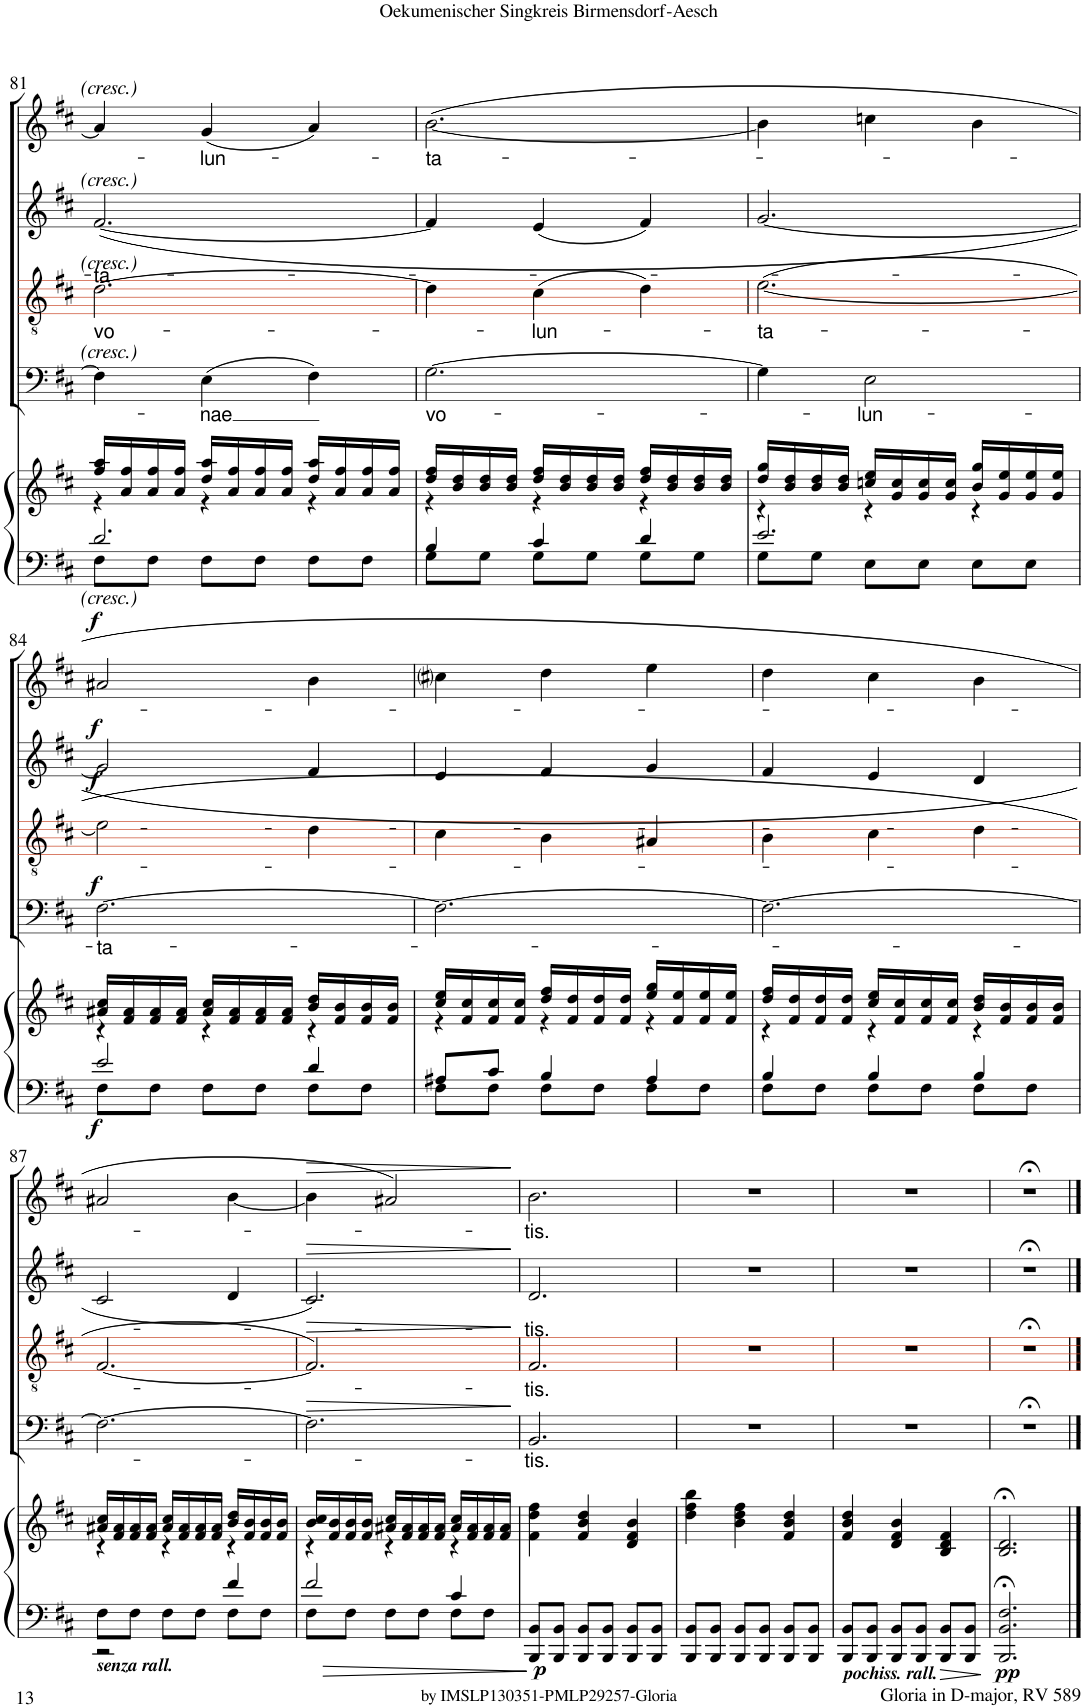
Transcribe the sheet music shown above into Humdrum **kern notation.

**kern	**kern	**dynam	**kern	**text	**dynam	**kern	**text	**dynam	**kern	**text	**dynam	**kern	**text	**dynam
*part5	*part5	*part5	*part4	*part4	*part4	*part3	*part3	*part3	*part2	*part2	*part2	*part1	*part1	*part1
*staff6	*staff5	*staff5/6	*staff4	*staff4	*staff4	*staff3	*staff3	*staff3	*staff2	*staff2	*staff2	*staff1	*staff1	*staff1
*I"Accomp.	*	*	*I"Basso	*	*	*I"Tenore	*	*	*I"Alto	*	*	*I"Soprano	*	*
!!LO:PB:g=z
*clefF4	*clefG2	*	*clefF4	*	*	*clefGv2	*	*	*clefG2	*	*	*clefG2	*	*
*k[f#c#]	*k[f#c#]	*	*k[f#c#]	*	*	*k[f#c#]	*	*	*k[f#c#]	*	*	*k[f#c#]	*	*
*M3/4	*M3/4	*	*M3/4	*	*	*M3/4	*	*	*M3/4	*	*	*M3/4	*	*
=81	=81	=81	=81	=81	=81	=81	=81	=81	=81	=81	=81	=81	=81	=81
*^	*^	*	*	*	*	*	*	*	*	*	*	*	*	*
!	!	!	!	!	!	!	!	!	!LO:LY:b	!	!	!LO:LY:b	!	!	!	!
8F#\L	2.d/	16ff#/ 16aa/LL	4r	.	4F#\]	.	.	[2.d\	vo-	.	([<2.f#/	-ta-	.	4a/]	.	.
.	.	16a/ 16ff#/	.	.	.	.	.	.	.	.	.	.	.	.	.	.
8F#\J	.	16a/ 16ff#/	.	.	.	.	.	.	.	.	.	.	.	.	.	.
.	.	16a/ 16ff#/JJ	.	.	.	.	.	.	.	.	.	.	.	.	.	.
!	!	!	!	!	!	!LO:LY:b	!	!	!	!	!	!	!	!	!LO:LY:b	!
8F#\L	.	16dd/ 16aa/LL	4r	.	(4E\	-nae	.	.	.	.	.	.	.	(4g/	-lun-	.
.	.	16a/ 16ff#/	.	.	.	.	.	.	.	.	.	.	.	.	.	.
8F#\J	.	16a/ 16ff#/	.	.	.	.	.	.	.	.	.	.	.	.	.	.
.	.	16a/ 16ff#/JJ	.	.	.	.	.	.	.	.	.	.	.	.	.	.
8F#\L	.	16dd/ 16aa/LL	4r	.	4F#\)	.	.	.	.	.	.	.	.	4a/)	.	.
.	.	16a/ 16ff#/	.	.	.	.	.	.	.	.	.	.	.	.	.	.
8F#\J	.	16a/ 16ff#/	.	.	.	.	.	.	.	.	.	.	.	.	.	.
.	.	16a/ 16ff#/JJ	.	.	.	.	.	.	.	.	.	.	.	.	.	.
=82	=82	=82	=82	=82	=82	=82	=82	=82	=82	=82	=82	=82	=82	=82	=82	=82
!	!	!	!	!	!	!LO:LY:b	!	!	!	!	!	!	!	!	!LO:LY:b	!
8G\L	4B/	16dd/ 16ff#/LL	4r	.	[2.G\	vo-	.	4d\]	.	.	4f#/]	.	.	([<2.b\	ta-	.
.	.	16b/ 16dd/	.	.	.	.	.	.	.	.	.	.	.	.	.	.
8G\J	.	16b/ 16dd/	.	.	.	.	.	.	.	.	.	.	.	.	.	.
.	.	16b/ 16dd/JJ	.	.	.	.	.	.	.	.	.	.	.	.	.	.
!	!	!	!	!	!	!	!	!	!LO:LY:b	!	!	!	!	!	!	!
8G\L	4c#/	16dd/ 16ff#/LL	4r	.	.	.	.	(4c#\	-lun-	.	(4e/	.	.	.	.	.
.	.	16b/ 16dd/	.	.	.	.	.	.	.	.	.	.	.	.	.	.
8G\J	.	16b/ 16dd/	.	.	.	.	.	.	.	.	.	.	.	.	.	.
.	.	16b/ 16dd/JJ	.	.	.	.	.	.	.	.	.	.	.	.	.	.
8G\L	4d/	16dd/ 16ff#/LL	4r	.	.	.	.	4d\)	.	.	4f#/)	.	.	.	.	.
.	.	16b/ 16dd/	.	.	.	.	.	.	.	.	.	.	.	.	.	.
8G\J	.	16b/ 16dd/	.	.	.	.	.	.	.	.	.	.	.	.	.	.
.	.	16b/ 16dd/JJ	.	.	.	.	.	.	.	.	.	.	.	.	.	.
=83	=83	=83	=83	=83	=83	=83	=83	=83	=83	=83	=83	=83	=83	=83	=83	=83
!	!	!	!	!	!	!	!	!	!LO:LY:b	!	!	!	!	!	!	!
8G\L	2.e/	16dd/ 16gg/LL	4r	.	4G\]	.	.	([<2.e\	-ta-	.	[<2.g/	.	.	4b\]	.	.
.	.	16b/ 16dd/	.	.	.	.	.	.	.	.	.	.	.	.	.	.
8G\J	.	16b/ 16dd/	.	.	.	.	.	.	.	.	.	.	.	.	.	.
.	.	16b/ 16dd/JJ	.	.	.	.	.	.	.	.	.	.	.	.	.	.
!	!	!	!	!	!	!LO:LY:b	!	!	!	!	!	!	!	!	!	!
8E\L	.	16ccn/ 16ee/LL	4r	.	2E\	-lun-	.	.	.	.	.	.	.	4ccn\	.	.
.	.	16g/ 16cc/	.	.	.	.	.	.	.	.	.	.	.	.	.	.
8E\J	.	16g/ 16cc/	.	.	.	.	.	.	.	.	.	.	.	.	.	.
.	.	16g/ 16cc/JJ	.	.	.	.	.	.	.	.	.	.	.	.	.	.
8E\L	.	16b/ 16gg/LL	4r	.	.	.	.	.	.	.	.	.	.	4b\	.	.
.	.	16g/ 16ee/	.	.	.	.	.	.	.	.	.	.	.	.	.	.
8E\J	.	16g/ 16ee/	.	.	.	.	.	.	.	.	.	.	.	.	.	.
.	.	16g/ 16ee/JJ	.	.	.	.	.	.	.	.	.	.	.	.	.	.
!!LO:LB:g=z
=84	=84	=84	=84	=84	=84	=84	=84	=84	=84	=84	=84	=84	=84	=84	=84	=84
!	!	!	!	!LO:DY:b=2	!	!LO:LY:b	!LO:DY:a	!	!	!LO:DY:a	!	!	!LO:DY:a	!	!	!LO:DY:a
8F#\L	2e/	16a#X/ 16cc#/LL	4r	f	[2.F#\	-ta-	f	2e\]	.	f	2g/]	.	f	2a#X/	.	f
.	.	16f#/ 16a#/	.	.	.	.	.	.	.	.	.	.	.	.	.	.
8F#\J	.	16f#/ 16a#/	.	.	.	.	.	.	.	.	.	.	.	.	.	.
.	.	16f#/ 16a#/JJ	.	.	.	.	.	.	.	.	.	.	.	.	.	.
8F#\L	.	16a#/ 16cc#/LL	4r	.	.	.	.	.	.	.	.	.	.	.	.	.
.	.	16f#/ 16a#/	.	.	.	.	.	.	.	.	.	.	.	.	.	.
8F#\J	.	16f#/ 16a#/	.	.	.	.	.	.	.	.	.	.	.	.	.	.
.	.	16f#/ 16a#/JJ	.	.	.	.	.	.	.	.	.	.	.	.	.	.
8F#\L	4d/	16b/ 16dd/LL	4r	.	.	.	.	4d\	.	.	4f#/	.	.	4b\	.	.
.	.	16f#/ 16b/	.	.	.	.	.	.	.	.	.	.	.	.	.	.
8F#\J	.	16f#/ 16b/	.	.	.	.	.	.	.	.	.	.	.	.	.	.
.	.	16f#/ 16b/JJ	.	.	.	.	.	.	.	.	.	.	.	.	.	.
=85	=85	=85	=85	=85	=85	=85	=85	=85	=85	=85	=85	=85	=85	=85	=85	=85
8F#\L	8A#X/L	16cc#/ 16ee/LL	4r	.	2.F#\_	.	.	4c#\	.	.	4e/	.	.	4cc#i\	.	.
.	.	16f#/ 16cc#/	.	.	.	.	.	.	.	.	.	.	.	.	.	.
8F#\J	8c#/J	16f#/ 16cc#/	.	.	.	.	.	.	.	.	.	.	.	.	.	.
.	.	16f#/ 16cc#/JJ	.	.	.	.	.	.	.	.	.	.	.	.	.	.
8F#\L	4B/	16dd/ 16ff#/LL	4r	.	.	.	.	4B\	.	.	4f#/	.	.	4dd\	.	.
.	.	16f#/ 16dd/	.	.	.	.	.	.	.	.	.	.	.	.	.	.
8F#\J	.	16f#/ 16dd/	.	.	.	.	.	.	.	.	.	.	.	.	.	.
.	.	16f#/ 16dd/JJ	.	.	.	.	.	.	.	.	.	.	.	.	.	.
8F#\L	4A#/	16ee/ 16gg/LL	4r	.	.	.	.	4A#X/	.	.	4g/	.	.	4ee\	.	.
.	.	16f#/ 16ee/	.	.	.	.	.	.	.	.	.	.	.	.	.	.
8F#\J	.	16f#/ 16ee/	.	.	.	.	.	.	.	.	.	.	.	.	.	.
.	.	16f#/ 16ee/JJ	.	.	.	.	.	.	.	.	.	.	.	.	.	.
=86	=86	=86	=86	=86	=86	=86	=86	=86	=86	=86	=86	=86	=86	=86	=86	=86
8F#\L	4B/	16dd/ 16ff#/LL	4r	.	2.F#\_	.	.	4B\	.	.	4f#/	.	.	4dd\	.	.
.	.	16f#/ 16dd/	.	.	.	.	.	.	.	.	.	.	.	.	.	.
8F#\J	.	16f#/ 16dd/	.	.	.	.	.	.	.	.	.	.	.	.	.	.
.	.	16f#/ 16dd/JJ	.	.	.	.	.	.	.	.	.	.	.	.	.	.
8F#\L	4B/	16cc#/ 16ee/LL	4r	.	.	.	.	4c#\	.	.	4e/	.	.	4cc#\	.	.
.	.	16f#/ 16cc#/	.	.	.	.	.	.	.	.	.	.	.	.	.	.
8F#\J	.	16f#/ 16cc#/	.	.	.	.	.	.	.	.	.	.	.	.	.	.
.	.	16f#/ 16cc#/JJ	.	.	.	.	.	.	.	.	.	.	.	.	.	.
8F#\L	4B/	16b/ 16dd/LL	4r	.	.	.	.	4d\	.	.	4d/	.	.	4b\	.	.
.	.	16f#/ 16b/	.	.	.	.	.	.	.	.	.	.	.	.	.	.
8F#\J	.	16f#/ 16b/	.	.	.	.	.	.	.	.	.	.	.	.	.	.
.	.	16f#/ 16b/JJ	.	.	.	.	.	.	.	.	.	.	.	.	.	.
!!LO:LB:g=z
=87	=87	=87	=87	=87	=87	=87	=87	=87	=87	=87	=87	=87	=87	=87	=87	=87
!LO:TX:b:Bi:t=senza rall.	!	!	!	!	!	!	!	!	!	!	!	!	!	!	!	!
8F#\L	2r	16a#X/ 16cc#/LL	4r	.	2.F#\_	.	.	[<2.F#/	.	.	2c#/	.	.	2a#X/	.	.
.	.	16f#/ 16a#/	.	.	.	.	.	.	.	.	.	.	.	.	.	.
8F#\J	.	16f#/ 16a#/	.	.	.	.	.	.	.	.	.	.	.	.	.	.
.	.	16f#/ 16a#/JJ	.	.	.	.	.	.	.	.	.	.	.	.	.	.
8F#\L	.	16a#/ 16cc#/LL	4r	.	.	.	.	.	.	.	.	.	.	.	.	.
.	.	16f#/ 16a#/	.	.	.	.	.	.	.	.	.	.	.	.	.	.
8F#\J	.	16f#/ 16a#/	.	.	.	.	.	.	.	.	.	.	.	.	.	.
.	.	16f#/ 16a#/JJ	.	.	.	.	.	.	.	.	.	.	.	.	.	.
8F#\L	4f#/	16b/ 16dd/LL	4r	.	.	.	.	.	.	.	4d/	.	.	[<4b\	.	.
.	.	16f#/ 16b/	.	.	.	.	.	.	.	.	.	.	.	.	.	.
8F#\J	.	16f#/ 16b/	.	.	.	.	.	.	.	.	.	.	.	.	.	.
.	.	16f#/ 16b/JJ	.	.	.	.	.	.	.	.	.	.	.	.	.	.
=88	=88	=88	=88	=88	=88	=88	=88	=88	=88	=88	=88	=88	=88	=88	=88	=88
!	!	!	!	!	!	!	!LO:HP:b	!	!	!LO:HP:b	!	!	!LO:HP:b	!	!	!LO:HP:b
8F#\L	2f#/	16b/ 16cc#/LL	4r	.	2.F#\]	.	>	2.F#/])	.	>	2.c#/)	.	>	4b\]	.	>
.	.	16f#/ 16b/	.	.	.	.	.	.	.	.	.	.	.	.	.	.
8F#\J	.	16f#/ 16b/	.	.	.	.	.	.	.	.	.	.	.	.	.	.
.	.	16f#/ 16b/JJ	.	.	.	.	.	.	.	.	.	.	.	.	.	.
8F#\L	.	16a#X/ 16cc#/LL	4r	.	.	.	.	.	.	.	.	.	.	2a#X/)	.	.
.	.	16f#/ 16a#/	.	.	.	.	.	.	.	.	.	.	.	.	.	.
8F#\J	.	16f#/ 16a#/	.	.	.	.	.	.	.	.	.	.	.	.	.	.
.	.	16f#/ 16a#/JJ	.	.	.	.	.	.	.	.	.	.	.	.	.	.
8F#\L	4c#/	16a#/ 16cc#/LL	4r	.	.	.	.	.	.	.	.	.	.	.	.	.
.	.	16f#/ 16a#/	.	.	.	.	.	.	.	.	.	.	.	.	.	.
8F#\J	.	16f#/ 16a#/	.	.	.	.	.	.	.	.	.	.	.	.	.	.
.	.	16f#/ 16a#/JJ	.	.	.	.	.	.	.	.	.	.	.	.	.	.
*v	*v	*	*	*	*	*	*	*	*	*	*	*	*	*	*	*
*	*v	*v	*	*	*	*	*	*	*	*	*	*	*	*	*
.	.	.	.	.	]	.	.	]	.	.	]	.	.	]
=89	=89	=89	=89	=89	=89	=89	=89	=89	=89	=89	=89	=89	=89	=89
!	!	!LO:DY:b=2	!	!LO:LY:b	!	!	!LO:LY:b	!	!	!LO:LY:b	!	!	!LO:LY:b	!
8BBB/ 8BB/L	4f#\ 4dd\ 4ff#\	p	2.BB/	-tis.	.	2.F#/	tis.	.	2.d/	tis.	.	2.b\	tis.	.
8BBB/ 8BB/J	.	.	.	.	.	.	.	.	.	.	.	.	.	.
8BBB/ 8BB/L	4f#/ 4b/ 4dd/	.	.	.	.	.	.	.	.	.	.	.	.	.
8BBB/ 8BB/J	.	.	.	.	.	.	.	.	.	.	.	.	.	.
8BBB/ 8BB/L	4d/ 4f#/ 4b/	.	.	.	.	.	.	.	.	.	.	.	.	.
8BBB/ 8BB/J	.	.	.	.	.	.	.	.	.	.	.	.	.	.
=90	=90	=90	=90	=90	=90	=90	=90	=90	=90	=90	=90	=90	=90	=90
8BBB/ 8BB/L	4dd\ 4ff#\ 4bb\	.	2.r	.	.	2.r	.	.	2.r	.	.	2.r	.	.
8BBB/ 8BB/J	.	.	.	.	.	.	.	.	.	.	.	.	.	.
8BBB/ 8BB/L	4b\ 4dd\ 4ff#\	.	.	.	.	.	.	.	.	.	.	.	.	.
8BBB/ 8BB/J	.	.	.	.	.	.	.	.	.	.	.	.	.	.
8BBB/ 8BB/L	4f#/ 4b/ 4dd/	.	.	.	.	.	.	.	.	.	.	.	.	.
8BBB/ 8BB/J	.	.	.	.	.	.	.	.	.	.	.	.	.	.
=91	=91	=91	=91	=91	=91	=91	=91	=91	=91	=91	=91	=91	=91	=91
!LO:TX:b:Bi:t=pochiss. rall.	!	!	!	!	!	!	!	!	!	!	!	!	!	!
8BBB/ 8BB/L	4f#/ 4b/ 4dd/	.	2.r	.	.	2.r	.	.	2.r	.	.	2.r	.	.
8BBB/ 8BB/J	.	.	.	.	.	.	.	.	.	.	.	.	.	.
8BBB/ 8BB/L	4d/ 4f#/ 4b/	.	.	.	.	.	.	.	.	.	.	.	.	.
8BBB/ 8BB/J	.	.	.	.	.	.	.	.	.	.	.	.	.	.
8BBB/ 8BB/L	4B/ 4d/ 4f#/	.	.	.	.	.	.	.	.	.	.	.	.	.
8BBB/ 8BB/J	.	.	.	.	.	.	.	.	.	.	.	.	.	.
=92	=92	=92	=92	=92	=92	=92	=92	=92	=92	=92	=92	=92	=92	=92
!	!	!LO:DY:b=2	!	!	!	!	!	!	!	!	!	!	!	!
2.BBB/;< 2.BB/;< 2.F#/;<	2.B/;< 2.d/;<	pp	2.r;<	.	.	2.r;<	.	.	2.r;<	.	.	2.r;<	.	.
==	==	==	==	==	==	==	==	==	==	==	==	==	==	==
*-	*-	*-	*-	*-	*-	*-	*-	*-	*-	*-	*-	*-	*-	*-
